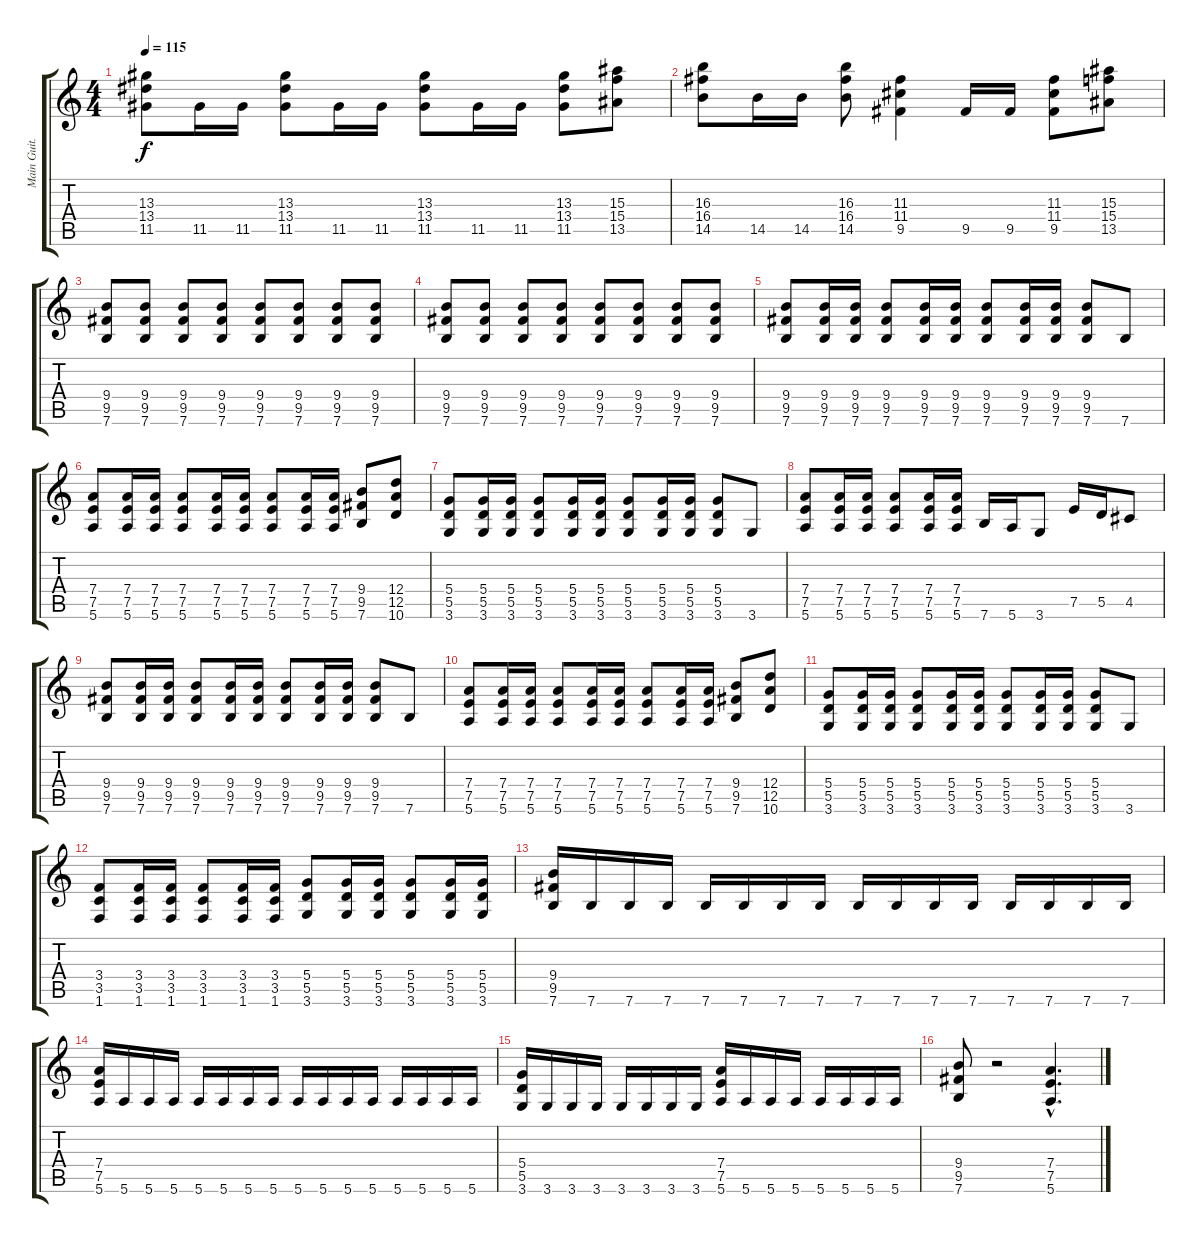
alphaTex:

\track ("Main Guit." "Main Guit.") {instrument distortionguitar}
\staff {score tabs}
\tuning (E4 B3 G3 D3 A2 E2) {hide}
\ts (4 4)
\tempo 115
\clef g2
\ks c
(13.3 13.4 11.5).8{dy f} 11.5.16 11.5.16 (13.3 13.4 11.5).8 11.5.16 11.5.16 (13.3 13.4 11.5).8 11.5.16 11.5.16 (13.3 13.4 11.5).8 (15.3 15.4 13.5).8 |
(16.3 16.4 14.5).8 14.5.16 14.5.16 (16.3 16.4 14.5).8 (11.3 11.4 9.5).4 9.5.16 9.5.16 (11.3 11.4 9.5).8 (15.3 15.4 13.5).8 |
(9.4 9.5 7.6).8 (9.4 9.5 7.6).8 (9.4 9.5 7.6).8 (9.4 9.5 7.6).8 (9.4 9.5 7.6).8 (9.4 9.5 7.6).8 (9.4 9.5 7.6).8 (9.4 9.5 7.6).8 |
(9.4 9.5 7.6).8{volume 13} (9.4 9.5 7.6).8 (9.4 9.5 7.6).8 (9.4 9.5 7.6).8 (9.4 9.5 7.6).8 (9.4 9.5 7.6).8 (9.4 9.5 7.6).8 (9.4 9.5 7.6).8 |
(9.4 9.5 7.6).8 (9.4 9.5 7.6).16 (9.4 9.5 7.6).16 (9.4 9.5 7.6).8 (9.4 9.5 7.6).16 (9.4 9.5 7.6).16 (9.4 9.5 7.6).8 (9.4 9.5 7.6).16 (9.4 9.5 7.6).16 (9.4 9.5 7.6).8 7.6.8 |
(7.4 7.5 5.6).8 (7.4 7.5 5.6).16 (7.4 7.5 5.6).16 (7.4 7.5 5.6).8 (7.4 7.5 5.6).16 (7.4 7.5 5.6).16 (7.4 7.5 5.6).8 (7.4 7.5 5.6).16 (7.4 7.5 5.6).16 (9.4 9.5 7.6).8 (12.4 12.5 10.6).8 |
(5.4 5.5 3.6).8 (5.4 5.5 3.6).16 (5.4 5.5 3.6).16 (5.4 5.5 3.6).8 (5.4 5.5 3.6).16 (5.4 5.5 3.6).16 (5.4 5.5 3.6).8 (5.4 5.5 3.6).16 (5.4 5.5 3.6).16 (5.4 5.5 3.6).8 3.6.8 |
(7.4 7.5 5.6).8 (7.4 7.5 5.6).16 (7.4 7.5 5.6).16 (7.4 7.5 5.6).8 (7.4 7.5 5.6).16 (7.4 7.5 5.6).16 7.6.16 5.6.16 3.6.8 7.5.16 5.5.16 4.5.8 |
(9.4 9.5 7.6).8 (9.4 9.5 7.6).16 (9.4 9.5 7.6).16 (9.4 9.5 7.6).8 (9.4 9.5 7.6).16 (9.4 9.5 7.6).16 (9.4 9.5 7.6).8 (9.4 9.5 7.6).16 (9.4 9.5 7.6).16 (9.4 9.5 7.6).8 7.6.8 |
(7.4 7.5 5.6).8 (7.4 7.5 5.6).16 (7.4 7.5 5.6).16 (7.4 7.5 5.6).8 (7.4 7.5 5.6).16 (7.4 7.5 5.6).16 (7.4 7.5 5.6).8 (7.4 7.5 5.6).16 (7.4 7.5 5.6).16 (9.4 9.5 7.6).8 (12.4 12.5 10.6).8 |
(5.4 5.5 3.6).8 (5.4 5.5 3.6).16 (5.4 5.5 3.6).16 (5.4 5.5 3.6).8 (5.4 5.5 3.6).16 (5.4 5.5 3.6).16 (5.4 5.5 3.6).8 (5.4 5.5 3.6).16 (5.4 5.5 3.6).16 (5.4 5.5 3.6).8 3.6.8 |
(3.4 3.5 1.6).8 (3.4 3.5 1.6).16 (3.4 3.5 1.6).16 (3.4 3.5 1.6).8 (3.4 3.5 1.6).16 (3.4 3.5 1.6).16 (5.4 5.5 3.6).8 (5.4 5.5 3.6).16 (5.4 5.5 3.6).16 (5.4 5.5 3.6).8 (5.4 5.5 3.6).16 (5.4 5.5 3.6).16 |
(9.4 9.5 7.6).16{volume 16} 7.6.16 7.6.16 7.6.16 7.6.16 7.6.16 7.6.16 7.6.16 7.6.16 7.6.16 7.6.16 7.6.16 7.6.16 7.6.16 7.6.16 7.6.16 |
(7.4 7.5 5.6).16 5.6.16 5.6.16 5.6.16 5.6.16 5.6.16 5.6.16 5.6.16 5.6.16 5.6.16 5.6.16 5.6.16 5.6.16 5.6.16 5.6.16 5.6.16 |
(5.4 5.5 3.6).16 3.6.16 3.6.16 3.6.16 3.6.16 3.6.16 3.6.16 3.6.16 (7.4 7.5 5.6).16 5.6.16 5.6.16 5.6.16 5.6.16 5.6.16 5.6.16 5.6.16 |
(9.4 9.5 7.6).8 r.2 (7.4{hac} 7.5{hac} 5.6{hac}).4{d}
